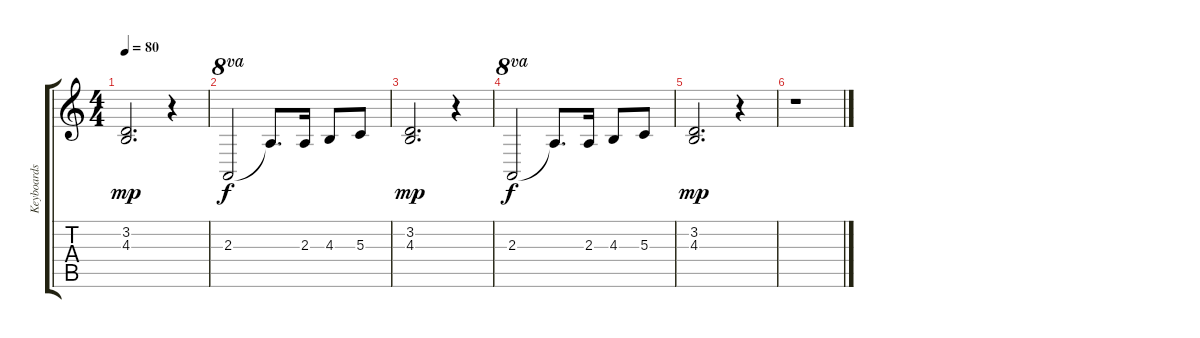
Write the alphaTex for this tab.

\track ("Keyboards" "Keyboards") {instrument harmonica}
\staff {score tabs}
\tuning (E4 B3 G3 D3 A2 E2) {hide}
\ts (4 4)
\tempo 80
\clef g2
\ks c
(3.2 4.3).2{d dy mp} r.4 |
2.3.2{ot 8va dy f} 2.3{t}.8{d} 2.3.16 4.3.8 5.3.8 |
(3.2 4.3).2{d dy mp} r.4 |
2.3.2{ot 8va dy f} 2.3{t}.8{d} 2.3.16 4.3.8 5.3.8 |
(3.2 4.3).2{d dy mp} r.4 |
r.1
